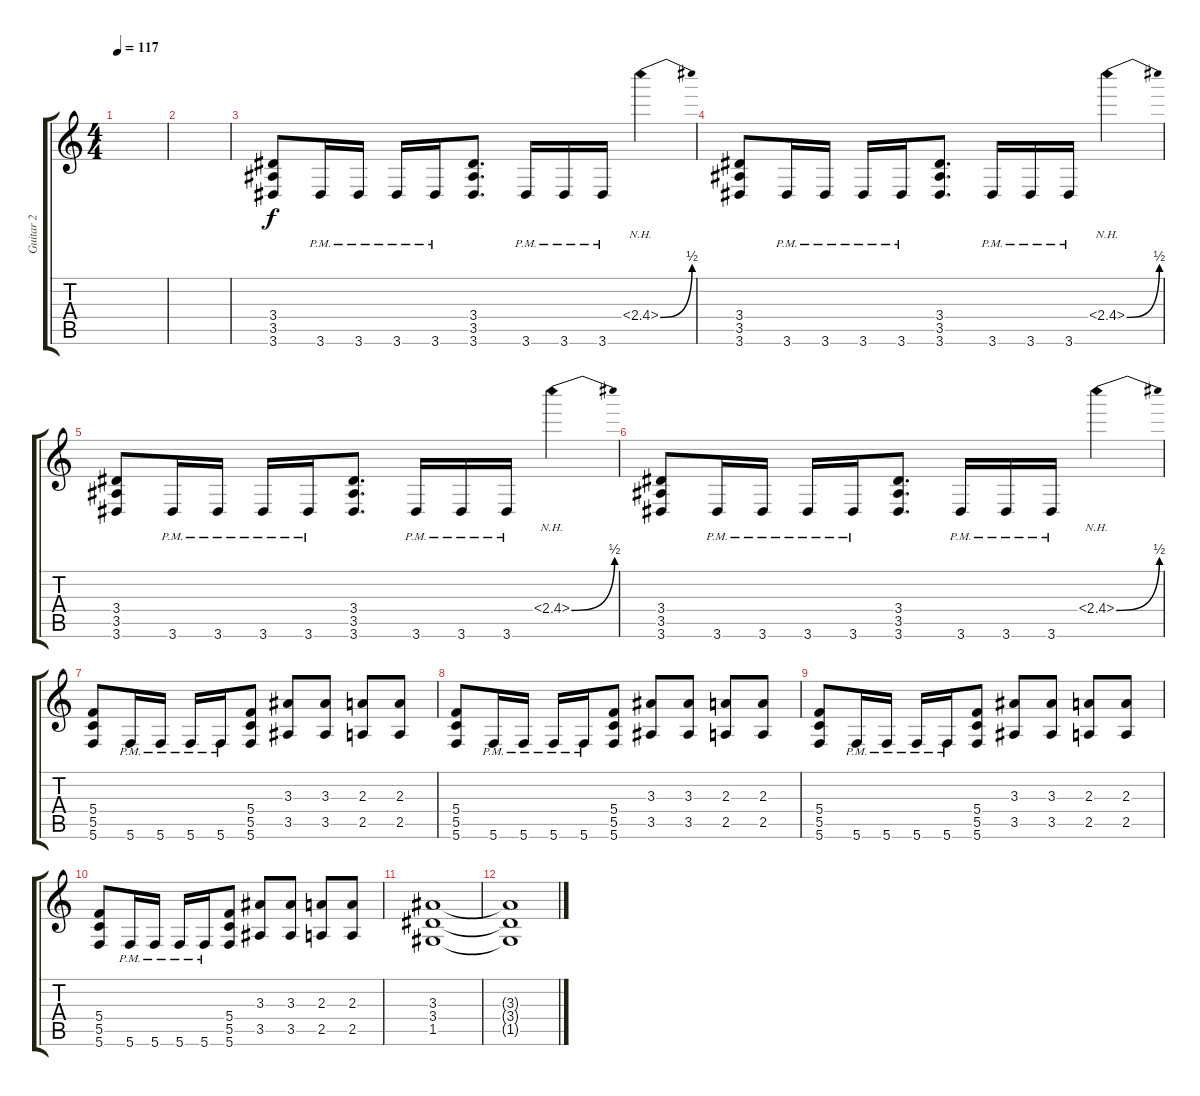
\track ("Guitar 2" "Guitar 2") {instrument overdrivenguitar}
\staff {score tabs}
\tuning (E4 C4 G3 C3 G2 C2) {hide}
\ts (4 4)
\tempo 117
\clef g2
\ks c
|
|
(3.4 3.5 3.6).8 3.6{pm}.16 3.6{pm}.16 3.6{pm}.16 3.6{pm}.16 (3.4 3.5 3.6).8{d} 3.6{pm}.16 3.6{pm}.16 3.6{pm}.16 2.4{be (bend 0 0 60 2) nh}.4 |
(3.4 3.5 3.6).8 3.6{pm}.16 3.6{pm}.16 3.6{pm}.16 3.6{pm}.16 (3.4 3.5 3.6).8{d} 3.6{pm}.16 3.6{pm}.16 3.6{pm}.16 2.4{be (bend 0 0 60 2) nh}.4 |
(3.4 3.5 3.6).8 3.6{pm}.16 3.6{pm}.16 3.6{pm}.16 3.6{pm}.16 (3.4 3.5 3.6).8{d} 3.6{pm}.16 3.6{pm}.16 3.6{pm}.16 2.4{be (bend 0 0 60 2) nh}.4 |
(3.4 3.5 3.6).8 3.6{pm}.16 3.6{pm}.16 3.6{pm}.16 3.6{pm}.16 (3.4 3.5 3.6).8{d} 3.6{pm}.16 3.6{pm}.16 3.6{pm}.16 2.4{be (bend 0 0 60 2) nh}.4 |
(5.4 5.5 5.6).8 5.6{pm}.16 5.6{pm}.16 5.6{pm}.16 5.6{pm}.16 (5.4 5.5 5.6).8 (3.3 3.5).8 (3.3 3.5).8 (2.3 2.5).8 (2.3 2.5).8 |
(5.4 5.5 5.6).8 5.6{pm}.16 5.6{pm}.16 5.6{pm}.16 5.6{pm}.16 (5.4 5.5 5.6).8 (3.3 3.5).8 (3.3 3.5).8 (2.3 2.5).8 (2.3 2.5).8 |
(5.4 5.5 5.6).8 5.6{pm}.16 5.6{pm}.16 5.6{pm}.16 5.6{pm}.16 (5.4 5.5 5.6).8 (3.3 3.5).8 (3.3 3.5).8 (2.3 2.5).8 (2.3 2.5).8 |
(5.4 5.5 5.6).8 5.6{pm}.16 5.6{pm}.16 5.6{pm}.16 5.6{pm}.16 (5.4 5.5 5.6).8 (3.3 3.5).8 (3.3 3.5).8 (2.3 2.5).8 (2.3 2.5).8 |
(3.3 3.4 1.5).1 |
(3.3{t} 3.4{t} 1.5{t}).1
